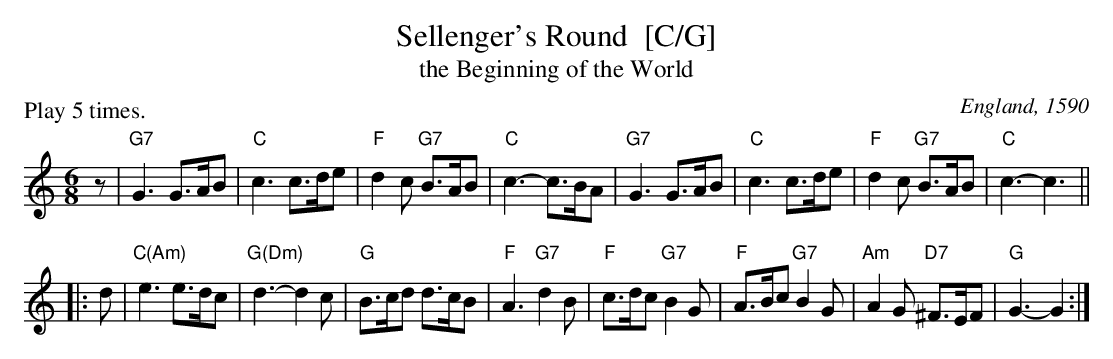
X:1
T: Sellenger's Round  [C/G]
T: the Beginning of the World
O: England, 1590
M: 6/8
L: 1/8
P: Play 5 times.
K: C
z \
| "G7"G3 G>AB | "C"c3 c>de | "F"d2c "G7"B>AB | "C"c3- c>BA \
| "G7"G3 G>AB | "C"c3 c>de | "F"d2c "G7"B>AB | "C"c3- c3 ||
|: d \
| "C(Am)"e3 e>dc | "G(Dm)"d3- d2c | "G"B>cd d>cB | "F"A3 "G7"d2B \
| "F"c>dc "G7"B2G | "F"A>Bc "G7"B2G | "Am"A2G "D7"^F>EF | "G"G3- G2 :|
